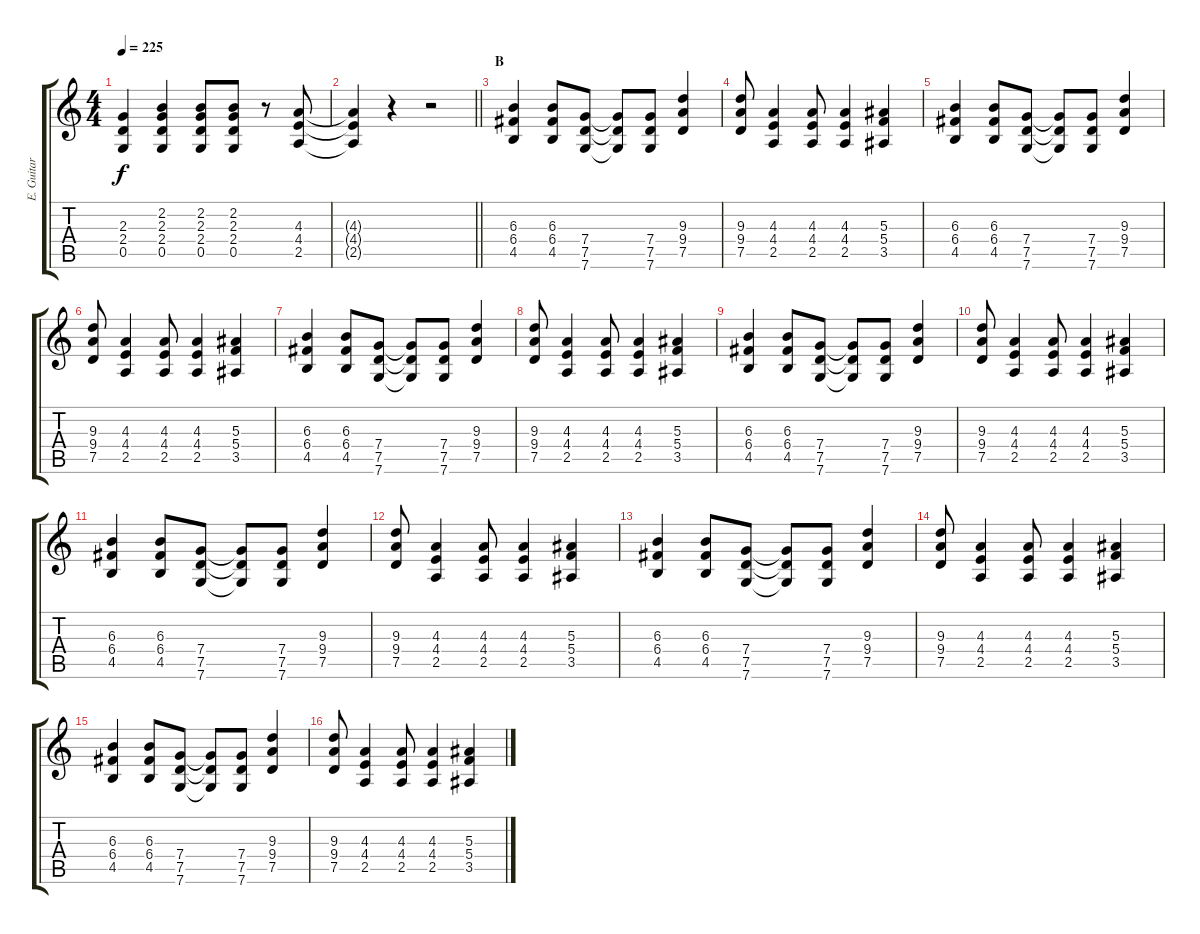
\track ("E. Guitar I (Uruha)" "E. Guitar ") {instrument overdrivenguitar}
\staff {score tabs}
\tuning (D4 A3 F3 C3 G2 C2) {hide}
\ts (4 4)
\tempo 225
\clef g2
\ks c
(2.3{t} 2.4{t} 0.5{t}).4{dy f} (2.2 2.3 2.4 0.5).4 (2.2 2.3 2.4 0.5).8 (2.2 2.3 2.4 0.5).8 r.8 (4.3 4.4 2.5).8 |
\barLineRight lightlight
(4.3{t} 4.4{t} 2.5{t}).4 r.4 r.2 |
\section ("" "B")
(6.3 6.4 4.5).4 (6.3 6.4 4.5).8 (7.4 7.5 7.6).8 (7.4{t} 7.5{t} 7.6{t}).8 (7.4 7.5 7.6).8 (9.3 9.4 7.5).4 |
(9.3 9.4 7.5).8 (4.3 4.4 2.5).4 (4.3 4.4 2.5).8 (4.3 4.4 2.5).4 (5.3 5.4 3.5).4 |
(6.3 6.4 4.5).4 (6.3 6.4 4.5).8 (7.4 7.5 7.6).8 (7.4{t} 7.5{t} 7.6{t}).8 (7.4 7.5 7.6).8 (9.3 9.4 7.5).4 |
(9.3 9.4 7.5).8 (4.3 4.4 2.5).4 (4.3 4.4 2.5).8 (4.3 4.4 2.5).4 (5.3 5.4 3.5).4 |
(6.3 6.4 4.5).4 (6.3 6.4 4.5).8 (7.4 7.5 7.6).8 (7.4{t} 7.5{t} 7.6{t}).8 (7.4 7.5 7.6).8 (9.3 9.4 7.5).4 |
(9.3 9.4 7.5).8 (4.3 4.4 2.5).4 (4.3 4.4 2.5).8 (4.3 4.4 2.5).4 (5.3 5.4 3.5).4 |
(6.3 6.4 4.5).4 (6.3 6.4 4.5).8 (7.4 7.5 7.6).8 (7.4{t} 7.5{t} 7.6{t}).8 (7.4 7.5 7.6).8 (9.3 9.4 7.5).4 |
(9.3 9.4 7.5).8 (4.3 4.4 2.5).4 (4.3 4.4 2.5).8 (4.3 4.4 2.5).4 (5.3 5.4 3.5).4 |
(6.3 6.4 4.5).4 (6.3 6.4 4.5).8 (7.4 7.5 7.6).8 (7.4{t} 7.5{t} 7.6{t}).8 (7.4 7.5 7.6).8 (9.3 9.4 7.5).4 |
(9.3 9.4 7.5).8 (4.3 4.4 2.5).4 (4.3 4.4 2.5).8 (4.3 4.4 2.5).4 (5.3 5.4 3.5).4 |
(6.3 6.4 4.5).4 (6.3 6.4 4.5).8 (7.4 7.5 7.6).8 (7.4{t} 7.5{t} 7.6{t}).8 (7.4 7.5 7.6).8 (9.3 9.4 7.5).4 |
(9.3 9.4 7.5).8 (4.3 4.4 2.5).4 (4.3 4.4 2.5).8 (4.3 4.4 2.5).4 (5.3 5.4 3.5).4 |
(6.3 6.4 4.5).4 (6.3 6.4 4.5).8 (7.4 7.5 7.6).8 (7.4{t} 7.5{t} 7.6{t}).8 (7.4 7.5 7.6).8 (9.3 9.4 7.5).4 |
(9.3 9.4 7.5).8 (4.3 4.4 2.5).4 (4.3 4.4 2.5).8 (4.3 4.4 2.5).4 (5.3 5.4 3.5).4
